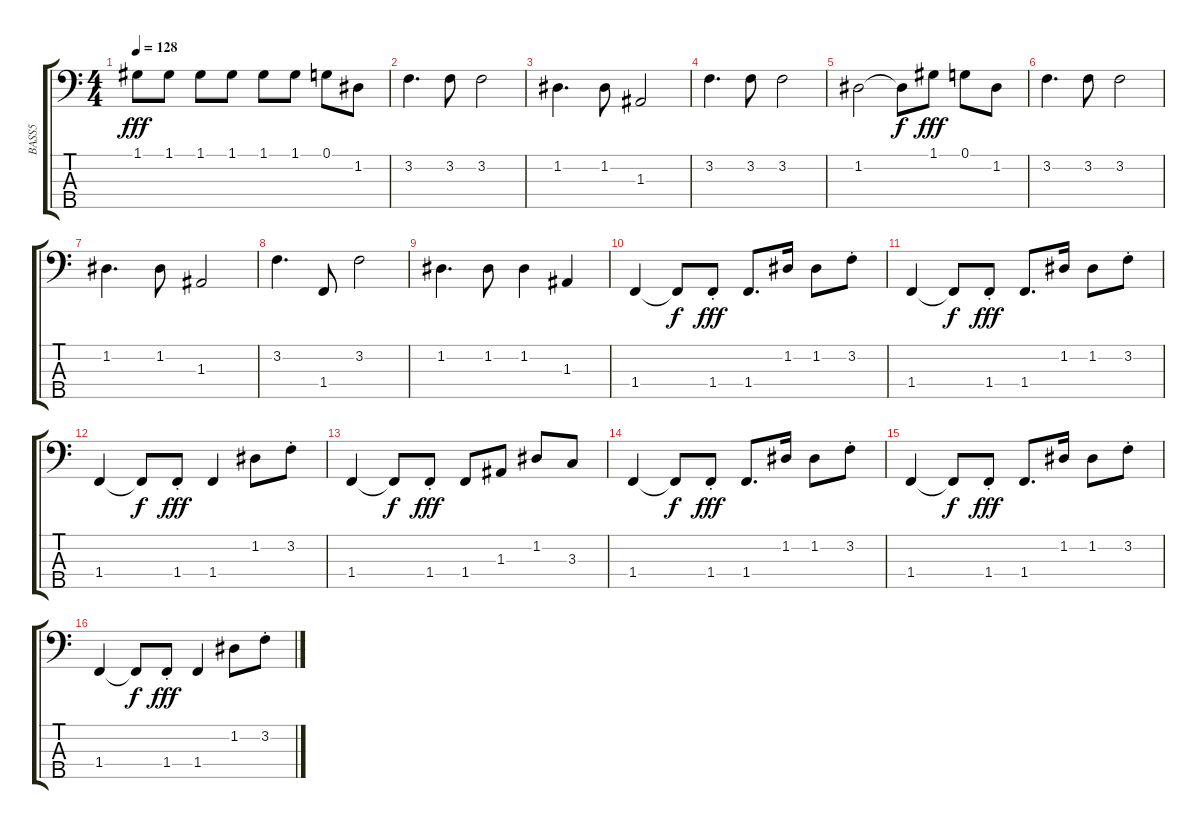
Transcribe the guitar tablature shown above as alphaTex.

\track ("BASS5" "BASS5") {instrument electricbasspick}
\staff {score tabs}
\tuning (G2 D2 A1 E1 B0) {hide}
\ts (4 4)
\tempo 128
\clef f4
\ks c
1.1.8{dy fff} 1.1.8 1.1.8 1.1.8 1.1.8 1.1.8 0.1.8 1.2.8 |
3.2.4{d} 3.2.8 3.2.2 |
1.2.4{d} 1.2.8 1.3.2 |
3.2.4{d} 3.2.8 3.2.2 |
1.2.2 1.2{t}.8{dy f} 1.1.8{dy fff} 0.1.8 1.2.8 |
3.2.4{d} 3.2.8 3.2.2 |
1.2.4{d} 1.2.8 1.3.2 |
3.2.4{d} 1.4.8 3.2.2 |
1.2.4{d} 1.2.8 1.2.4 1.3.4 |
1.4.4 1.4{t}.8{dy f} 1.4{st}.8{dy fff} 1.4.8{d} 1.2.16 1.2.8 3.2{st}.8 |
1.4.4 1.4{t}.8{dy f} 1.4{st}.8{dy fff} 1.4.8{d} 1.2.16 1.2.8 3.2{st}.8 |
1.4.4 1.4{t}.8{dy f} 1.4{st}.8{dy fff} 1.4.4 1.2.8 3.2{st}.8 |
1.4.4 1.4{t}.8{dy f} 1.4{st}.8{dy fff} 1.4.8 1.3.8 1.2.8 3.3.8 |
1.4.4 1.4{t}.8{dy f} 1.4{st}.8{dy fff} 1.4.8{d} 1.2.16 1.2.8 3.2{st}.8 |
1.4.4 1.4{t}.8{dy f} 1.4{st}.8{dy fff} 1.4.8{d} 1.2.16 1.2.8 3.2{st}.8 |
1.4.4 1.4{t}.8{dy f} 1.4{st}.8{dy fff} 1.4.4 1.2.8 3.2{st}.8
